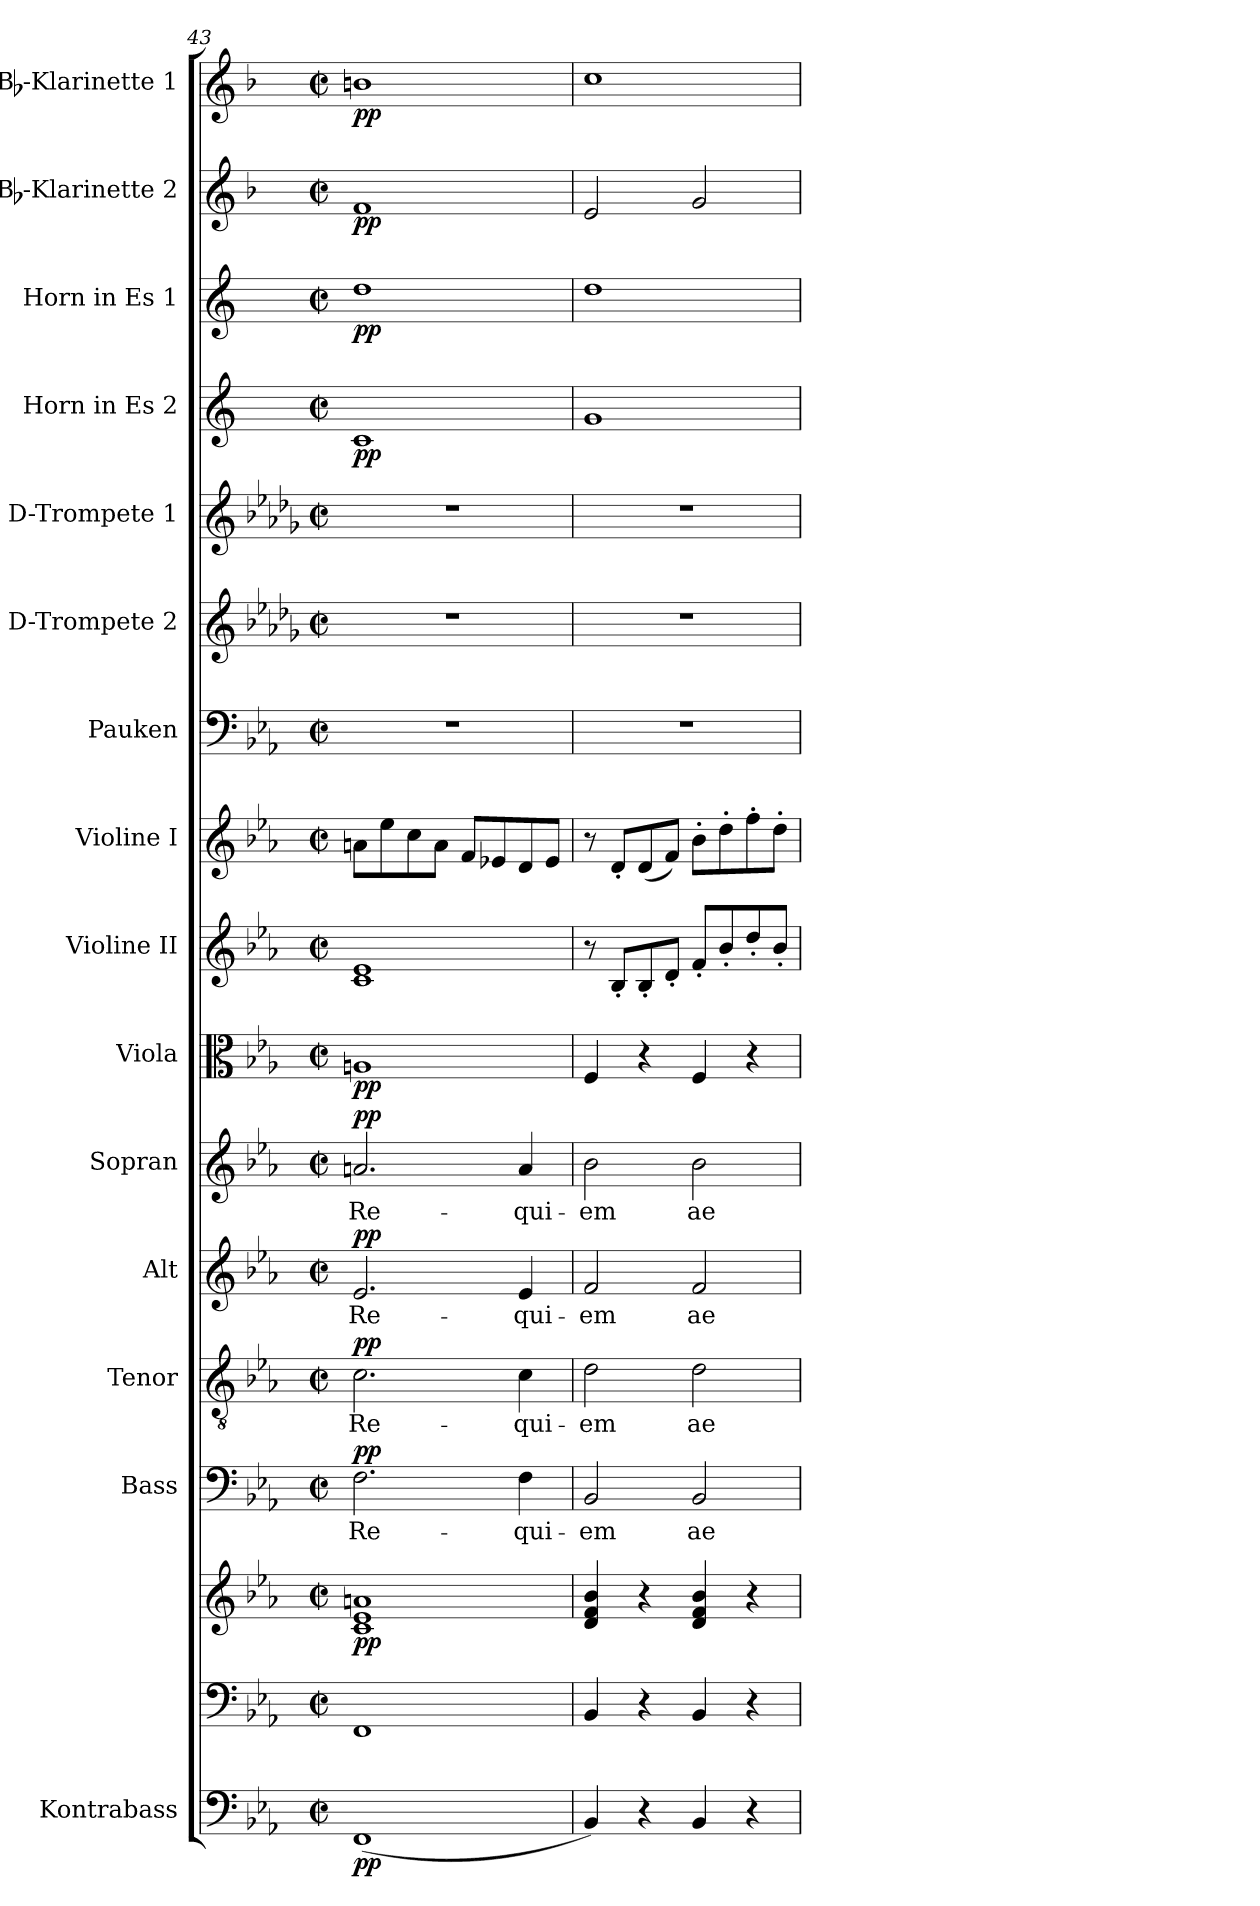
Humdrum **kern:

**kern	**dynam	**kern	**kern	**dynam	**kern	**text	**dynam	**kern	**text	**dynam	**kern	**text	**dynam	**kern	**text	**dynam	**kern	**dynam	**kern	**kern	**kern	**kern	**kern	**kern	**dynam	**kern	**dynam	**kern	**dynam	**kern	**dynam
*part16	*part16	*part15	*part15	*part15	*part14	*part14	*part14	*part13	*part13	*part13	*part12	*part12	*part12	*part11	*part11	*part11	*part10	*part10	*part9	*part8	*part7	*part6	*part5	*part4	*part4	*part3	*part3	*part2	*part2	*part1	*part1
*staff17	*staff17	*staff16	*staff15	*staff15/16	*staff14	*staff14	*staff14	*staff13	*staff13	*staff13	*staff12	*staff12	*staff12	*staff11	*staff11	*staff11	*staff10	*staff10	*staff9	*staff8	*staff7	*staff6	*staff5	*staff4	*staff4	*staff3	*staff3	*staff2	*staff2	*staff1	*staff1
*I"Kontrabass	*	*	*	*	*I"Bass	*	*	*I"Tenor	*	*	*I"Alt	*	*	*I"Sopran	*	*	*I"Viola	*	*I"Violine II	*I"Violine I	*I"Pauken	*I"D-Trompete 2	*I"D-Trompete 1	*I"Horn in Es 2	*	*I"Horn in Es 1	*	*I"Bb-Klarinette 2	*	*I"Bb-Klarinette 1	*
*I'Kb.	*	*	*	*	*I'B.	*	*	*I'T.	*	*	*I'A.	*	*	*I'S.	*	*	*I'Vla.	*	*I'Vl. II	*I'Vl. I	*I'Pk.	*I'D Trp. 2	*I'D Trp. 1	*	*	*	*	*I'Bb Kl. 2	*	*I'Bb Kl. 1	*
!!LO:PB:g=z
*clefF4	*	*clefF4	*clefG2	*	*clefF4	*	*	*clefGv2	*	*	*clefG2	*	*	*clefG2	*	*	*clefC3	*	*clefG2	*clefG2	*clefF4	*clefG2	*clefG2	*clefG2	*	*clefG2	*	*clefG2	*	*clefG2	*
*ITrd7c12	*	*	*	*	*	*	*	*	*	*	*	*	*	*	*	*	*	*	*	*	*	*ITrd-1c-2	*ITrd-1c-2	*ITrd5c9	*	*ITrd5c9	*	*ITrd1c2	*	*ITrd1c2	*
*k[b-e-a-]	*	*k[b-e-a-]	*k[b-e-a-]	*	*k[b-e-a-]	*	*	*k[b-e-a-]	*	*	*k[b-e-a-]	*	*	*k[b-e-a-]	*	*	*k[b-e-a-]	*	*k[b-e-a-]	*k[b-e-a-]	*k[b-e-a-]	*k[b-e-a-]	*k[b-e-a-]	*k[b-e-a-]	*	*k[b-e-a-]	*	*k[b-e-a-]	*	*k[b-e-a-]	*
*E-:	*	*E-:	*E-:	*	*E-:	*	*	*E-:	*	*	*E-:	*	*	*E-:	*	*	*E-:	*	*E-:	*E-:	*E-:	*E-:	*E-:	*E-:	*	*E-:	*	*E-:	*	*E-:	*
*M2/2	*	*M2/2	*M2/2	*	*M2/2	*	*	*M2/2	*	*	*M2/2	*	*	*M2/2	*	*	*M2/2	*	*M2/2	*M2/2	*M2/2	*M2/2	*M2/2	*M2/2	*	*M2/2	*	*M2/2	*	*M2/2	*
*met(c|)	*	*met(c|)	*met(c|)	*	*met(c|)	*	*	*met(c|)	*	*	*met(c|)	*	*	*met(c|)	*	*	*met(c|)	*	*met(c|)	*met(c|)	*met(c|)	*met(c|)	*met(c|)	*met(c|)	*	*met(c|)	*	*met(c|)	*	*met(c|)	*
=43	=43	=43	=43	=43	=43	=43	=43	=43	=43	=43	=43	=43	=43	=43	=43	=43	=43	=43	=43	=43	=43	=43	=43	=43	=43	=43	=43	=43	=43	=43	=43
!	!LO:DY:b	!	!	!LO:DY:b	!	!LO:LY:b	!LO:DY:a	!	!LO:LY:b	!LO:DY:a	!	!LO:LY:b	!LO:DY:a	!	!LO:LY:b	!LO:DY:a	!	!LO:DY:b	!	!	!	!	!	!	!LO:DY:b	!	!LO:DY:b	!	!LO:DY:b	!	!LO:DY:b
(<1FFF	pp	1FF	1c 1e- 1an	pp	2.F\	Re-	pp	2.c\	Re-	pp	2.e-/	Re-	pp	2.an/	Re-	pp	1An	pp	1c 1e-	8an\L	1r	1r	1r	1E-	pp	1f	pp	1e-	pp	1an	pp
.	.	.	.	.	.	.	.	.	.	.	.	.	.	.	.	.	.	.	.	8ee-\	.	.	.	.	.	.	.	.	.	.	.
.	.	.	.	.	.	.	.	.	.	.	.	.	.	.	.	.	.	.	.	8cc\	.	.	.	.	.	.	.	.	.	.	.
.	.	.	.	.	.	.	.	.	.	.	.	.	.	.	.	.	.	.	.	8a\J	.	.	.	.	.	.	.	.	.	.	.
.	.	.	.	.	.	.	.	.	.	.	.	.	.	.	.	.	.	.	.	8f/L	.	.	.	.	.	.	.	.	.	.	.
.	.	.	.	.	.	.	.	.	.	.	.	.	.	.	.	.	.	.	.	8e-X/	.	.	.	.	.	.	.	.	.	.	.
!	!	!	!	!	!	!LO:LY:b	!	!	!LO:LY:b	!	!	!LO:LY:b	!	!	!LO:LY:b	!	!	!	!	!	!	!	!	!	!	!	!	!	!	!	!
.	.	.	.	.	4F\	-qui-	.	4c\	-qui-	.	4e-/	-qui-	.	4a/	-qui-	.	.	.	.	8d/	.	.	.	.	.	.	.	.	.	.	.
.	.	.	.	.	.	.	.	.	.	.	.	.	.	.	.	.	.	.	.	8e-/J	.	.	.	.	.	.	.	.	.	.	.
=44	=44	=44	=44	=44	=44	=44	=44	=44	=44	=44	=44	=44	=44	=44	=44	=44	=44	=44	=44	=44	=44	=44	=44	=44	=44	=44	=44	=44	=44	=44	=44
!	!	!	!	!	!	!LO:LY:b	!	!	!LO:LY:b	!	!	!LO:LY:b	!	!	!LO:LY:b	!	!	!	!	!	!	!	!	!	!	!	!	!	!	!	!
4BBB-/)	.	4BB-/	4d/ 4f/ 4b-/	.	2BB-/	-em	.	2d\	-em	.	2f/	-em	.	2b-\	-em	.	4F/	.	8r	8r	1r	1r	1r	1B-	.	1f	.	2d/	.	1b-	.
.	.	.	.	.	.	.	.	.	.	.	.	.	.	.	.	.	.	.	8B-'</L	8d'</L	.	.	.	.	.	.	.	.	.	.	.
4r	.	4r	4r	.	.	.	.	.	.	.	.	.	.	.	.	.	4r	.	8B-'</	(<8d/	.	.	.	.	.	.	.	.	.	.	.
.	.	.	.	.	.	.	.	.	.	.	.	.	.	.	.	.	.	.	8d'</J	8f/J)	.	.	.	.	.	.	.	.	.	.	.
!	!	!	!	!	!	!LO:LY:b	!	!	!LO:LY:b	!	!	!LO:LY:b	!	!	!LO:LY:b	!	!	!	!	!	!	!	!	!	!	!	!	!	!	!	!
4BBB-/	.	4BB-/	4d/ 4f/ 4b-/	.	2BB-/	ae-	.	2d\	ae-	.	2f/	ae-	.	2b-\	ae-	.	4F/	.	8f'</L	8b-'>\L	.	.	.	.	.	.	.	2f/	.	.	.
.	.	.	.	.	.	.	.	.	.	.	.	.	.	.	.	.	.	.	8b-'</	8dd'>\	.	.	.	.	.	.	.	.	.	.	.
4r	.	4r	4r	.	.	.	.	.	.	.	.	.	.	.	.	.	4r	.	8dd'</	8ff'>\	.	.	.	.	.	.	.	.	.	.	.
.	.	.	.	.	.	.	.	.	.	.	.	.	.	.	.	.	.	.	8b-'</J	8dd'>\J	.	.	.	.	.	.	.	.	.	.	.
=	=	=	=	=	=	=	=	=	=	=	=	=	=	=	=	=	=	=	=	=	=	=	=	=	=	=	=	=	=	=	=
*-	*-	*-	*-	*-	*-	*-	*-	*-	*-	*-	*-	*-	*-	*-	*-	*-	*-	*-	*-	*-	*-	*-	*-	*-	*-	*-	*-	*-	*-	*-	*-
